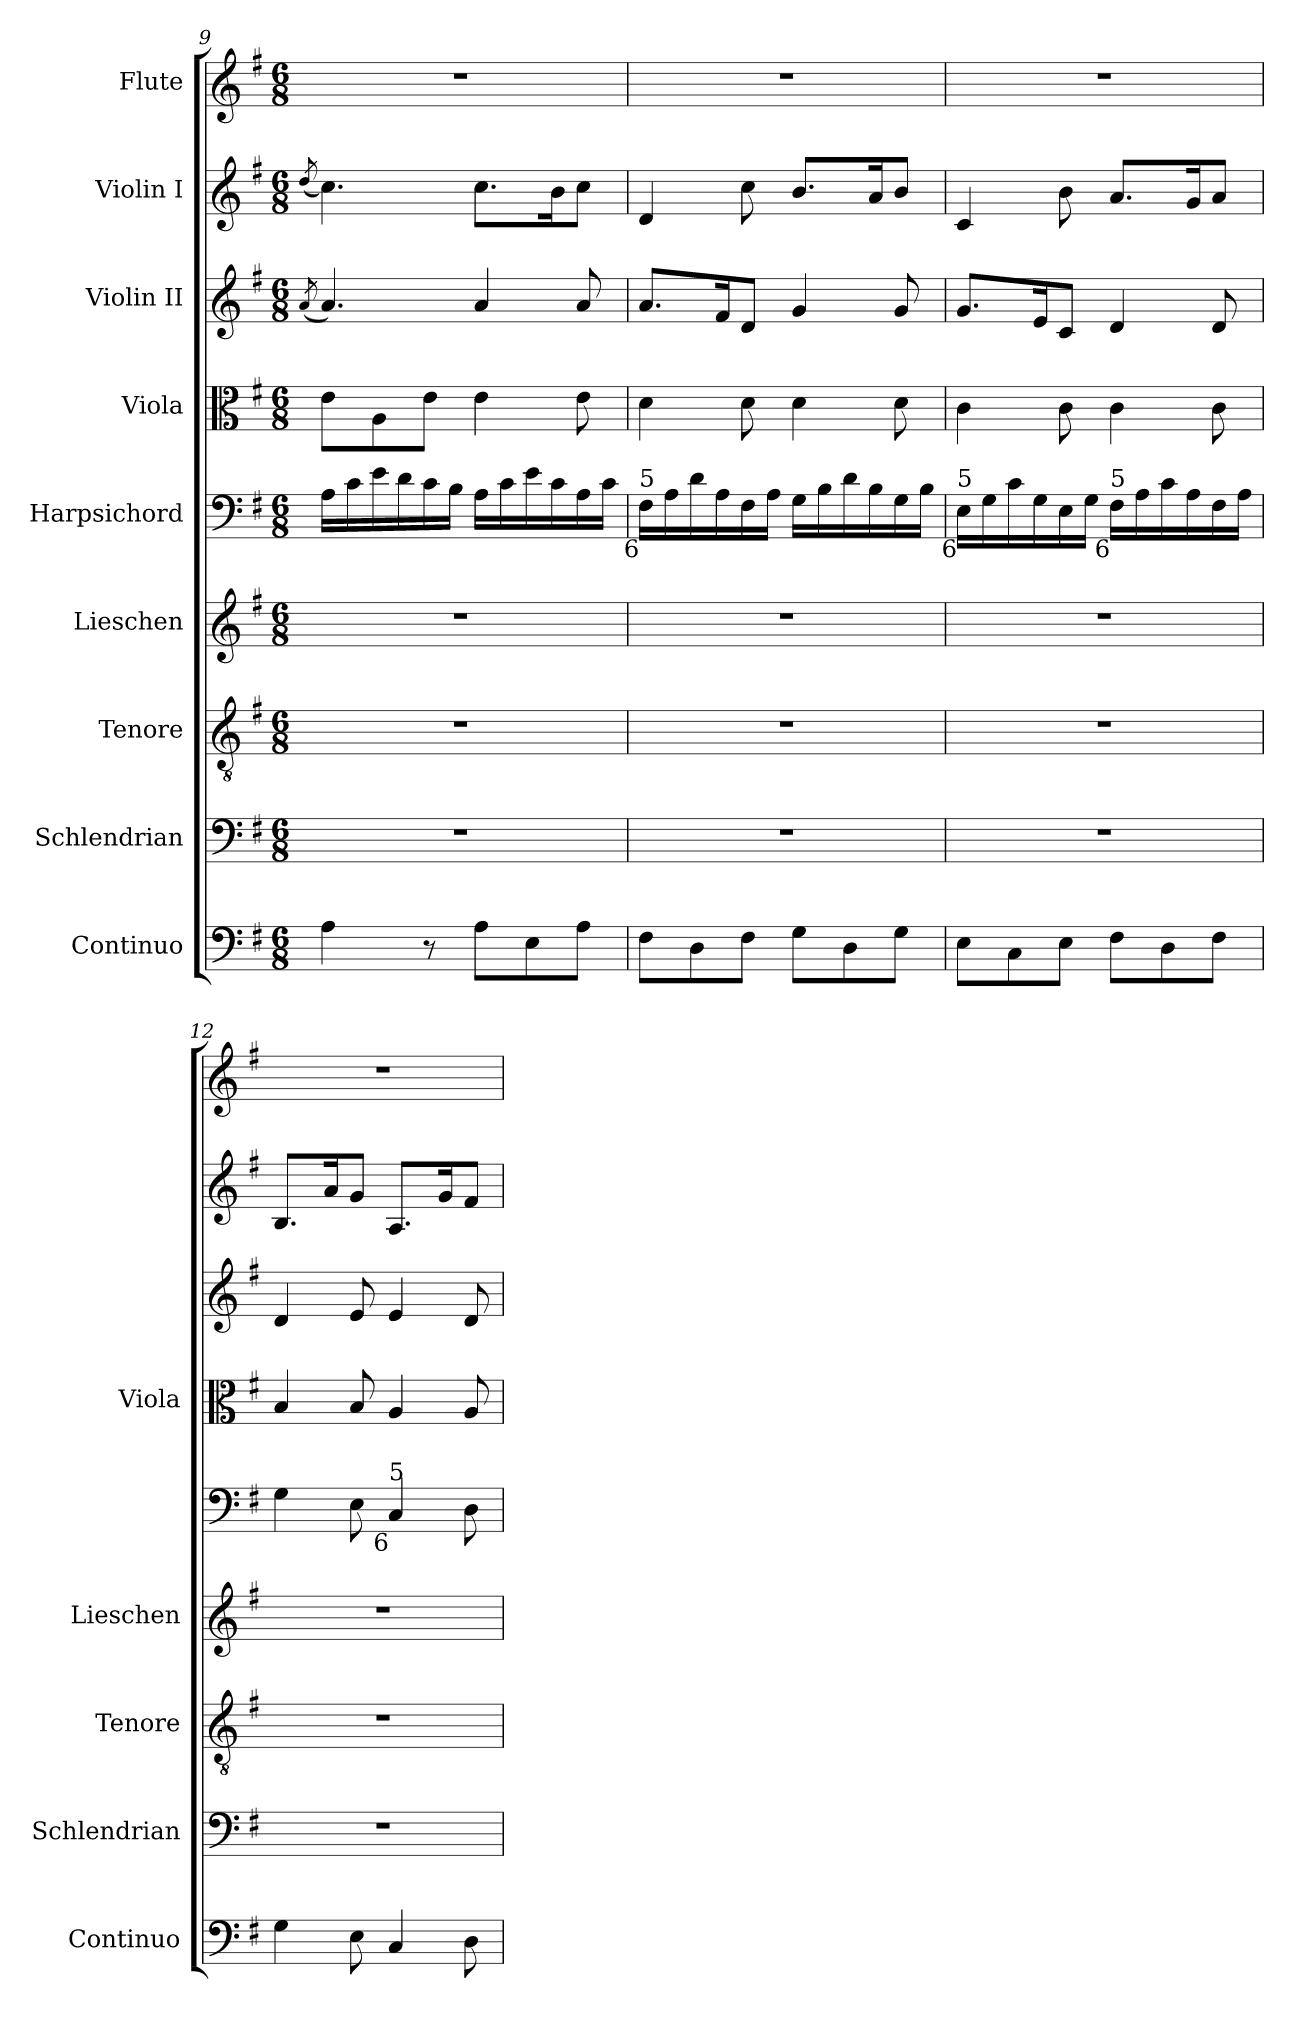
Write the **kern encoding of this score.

**kern	**kern	**kern	**kern	**kern	**kern	**kern	**kern	**kern
*part9	*part8	*part7	*part6	*part5	*part4	*part3	*part2	*part1
*staff9	*staff8	*staff7	*staff6	*staff5	*staff4	*staff3	*staff2	*staff1
*I"Continuo	*I"Schlendrian	*I"Tenore	*I"Lieschen	*I"Harpsichord	*I"Viola	*I"Violin II	*I"Violin I	*I"Flute
*I'Continuo	*I'Schlendrian	*I'Tenore	*I'Lieschen	*	*I'Viola	*	*	*
*clefF4	*clefF4	*clefGv2	*clefG2	*clefF4	*clefC3	*clefG2	*clefG2	*clefG2
*	*	*ITrd7c12	*	*	*	*	*	*
*k[f#]	*k[f#]	*k[f#]	*k[f#]	*k[f#]	*k[f#]	*k[f#]	*k[f#]	*k[f#]
*G:	*G:	*G:	*G:	*G:	*G:	*G:	*G:	*G:
*M6/8	*M6/8	*M6/8	*M6/8	*M6/8	*M6/8	*M6/8	*M6/8	*M6/8
=9	=9	=9	=9	=9	=9	=9	=9	=9
.	.	.	.	.	.	(8qai/	(8qddi/	.
!	!LO:N:vis=1	!LO:N:vis=1	!LO:N:vis=1	!	!	!	!	!LO:N:vis=1
4Ai\	2.r	2.r	2.r	16Ai\LL	8ei\L	4.ai/)	4.cci\)	2.r
.	.	.	.	16ci\	.	.	.	.
.	.	.	.	16ei\	8Ai\	.	.	.
.	.	.	.	16di\	.	.	.	.
8r	.	.	.	16ci\	8ei\J	.	.	.
.	.	.	.	16Bi\JJ	.	.	.	.
8Ai\L	.	.	.	16Ai\LL	4ei\	4ai/	8.cci\L	.
.	.	.	.	16ci\	.	.	.	.
8Ei\	.	.	.	16ei\	.	.	.	.
.	.	.	.	16ci\	.	.	16bi\k	.
8Ai\J	.	.	.	16Ai\	8ei\	8ai/	8cci\J	.
.	.	.	.	16ci\JJ	.	.	.	.
=10	=10	=10	=10	=10	=10	=10	=10	=10
!	!	!	!	!LO:TX:b:rj:t=6	!	!	!	!
!	!	!	!	!LO:TX:t=5	!	!	!	!
!	!LO:N:vis=1	!LO:N:vis=1	!LO:N:vis=1	!	!	!	!	!LO:N:vis=1
8F#i\L	2.r	2.r	2.r	16F#i\LL	4di\	8.ai/L	4di/	2.r
.	.	.	.	16Ai\	.	.	.	.
8Di\	.	.	.	16di\	.	.	.	.
.	.	.	.	16Ai\	.	16f#i/k	.	.
8F#i\J	.	.	.	16F#i\	8di\	8di/J	8cci\	.
.	.	.	.	16Ai\JJ	.	.	.	.
8Gi\L	.	.	.	16Gi\LL	4di\	4gi/	8.bi/L	.
.	.	.	.	16Bi\	.	.	.	.
8Di\	.	.	.	16di\	.	.	.	.
.	.	.	.	16Bi\	.	.	16ai/k	.
8Gi\J	.	.	.	16Gi\	8di\	8gi/	8bi/J	.
.	.	.	.	16Bi\JJ	.	.	.	.
!!LO:PB:g=z
=11	=11	=11	=11	=11	=11	=11	=11	=11
!	!	!	!	!LO:TX:b:rj:t=6	!	!	!	!
!	!	!	!	!LO:TX:t=5	!	!	!	!
!	!LO:N:vis=1	!LO:N:vis=1	!LO:N:vis=1	!	!	!	!	!LO:N:vis=1
8Ei\L	2.r	2.r	2.r	16Ei\LL	4ci\	8.gi/L	4ci/	2.r
.	.	.	.	16Gi\	.	.	.	.
8Ci\	.	.	.	16ci\	.	.	.	.
.	.	.	.	16Gi\	.	16ei/k	.	.
8Ei\J	.	.	.	16Ei\	8ci\	8ci/J	8bi\	.
.	.	.	.	16Gi\JJ	.	.	.	.
!	!	!	!	!LO:TX:b:rj:t=6	!	!	!	!
!	!	!	!	!LO:TX:t=5	!	!	!	!
8F#i\L	.	.	.	16F#i\LL	4ci\	4di/	8.ai/L	.
.	.	.	.	16Ai\	.	.	.	.
8Di\	.	.	.	16ci\	.	.	.	.
.	.	.	.	16Ai\	.	.	16gi/k	.
8F#i\J	.	.	.	16F#i\	8ci\	8di/	8ai/J	.
.	.	.	.	16Ai\JJ	.	.	.	.
=12	=12	=12	=12	=12	=12	=12	=12	=12
!	!LO:N:vis=1	!LO:N:vis=1	!LO:N:vis=1	!	!	!	!	!LO:N:vis=1
4Gi\	2.r	2.r	2.r	4Gi\	4Bi/	4di/	8.Bi/L	2.r
.	.	.	.	.	.	.	16ai/k	.
8Ei\	.	.	.	8Ei\	8Bi/	8ei/	8gi/J	.
!	!	!	!	!LO:TX:b:rj:t=6	!	!	!	!
!	!	!	!	!LO:TX:t=5	!	!	!	!
4Ci/	.	.	.	4Ci/	4Ai/	4ei/	8.Ai/L	.
.	.	.	.	.	.	.	16gi/k	.
8Di\	.	.	.	8Di\	8Ai/	8di/	8f#i/J	.
=	=	=	=	=	=	=	=	=
*-	*-	*-	*-	*-	*-	*-	*-	*-
